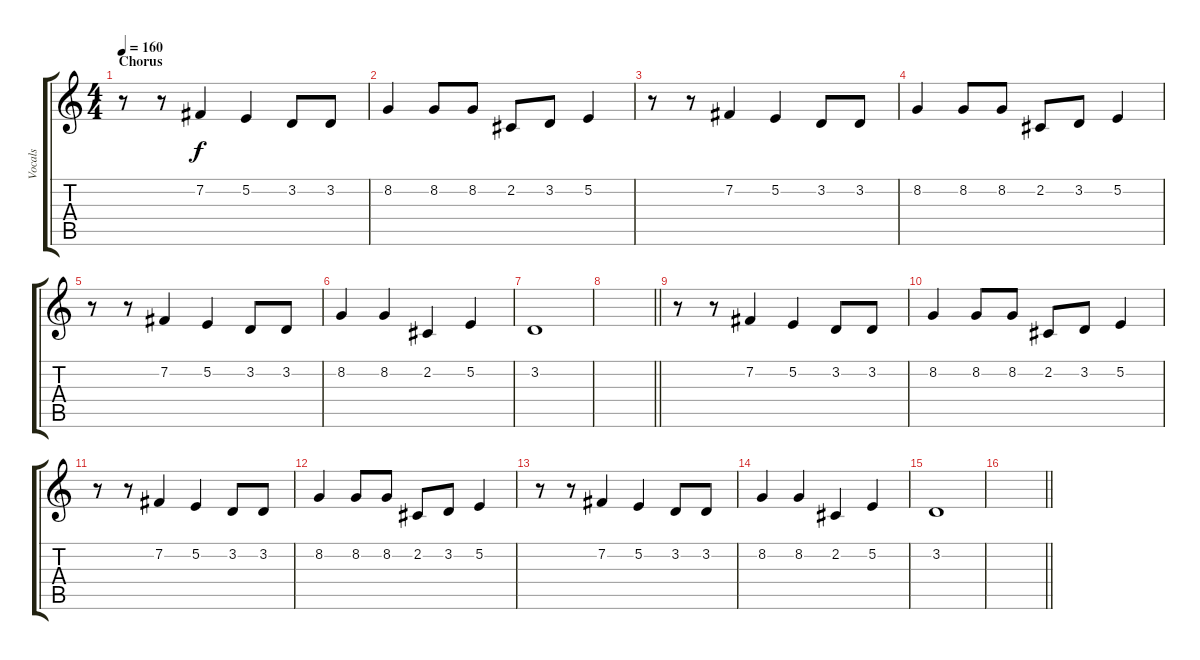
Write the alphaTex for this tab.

\track ("Vocals" "Vocals") {instrument lead2sawtooth}
\staff {score tabs}
\tuning (E4 B3 G3 D3 A2 E2) {hide}
\ts (4 4)
\section ("" "Chorus")
\tempo 160
\clef g2
\ks c
r.8{dy f} r.8 7.2.4 5.2.4 3.2.8 3.2.8 |
8.2.4 8.2.8 8.2.8 2.2.8 3.2.8 5.2.4 |
r.8 r.8 7.2.4 5.2.4 3.2.8 3.2.8 |
8.2.4 8.2.8 8.2.8 2.2.8 3.2.8 5.2.4 |
r.8 r.8 7.2.4 5.2.4 3.2.8 3.2.8 |
8.2.4 8.2.4 2.2.4 5.2.4 |
3.2.1 |
\barLineRight lightlight
|
r.8 r.8 7.2.4 5.2.4 3.2.8 3.2.8 |
8.2.4 8.2.8 8.2.8 2.2.8 3.2.8 5.2.4 |
r.8 r.8 7.2.4 5.2.4 3.2.8 3.2.8 |
8.2.4 8.2.8 8.2.8 2.2.8 3.2.8 5.2.4 |
r.8 r.8 7.2.4 5.2.4 3.2.8 3.2.8 |
8.2.4 8.2.4 2.2.4 5.2.4 |
3.2.1 |
\barLineRight lightlight
